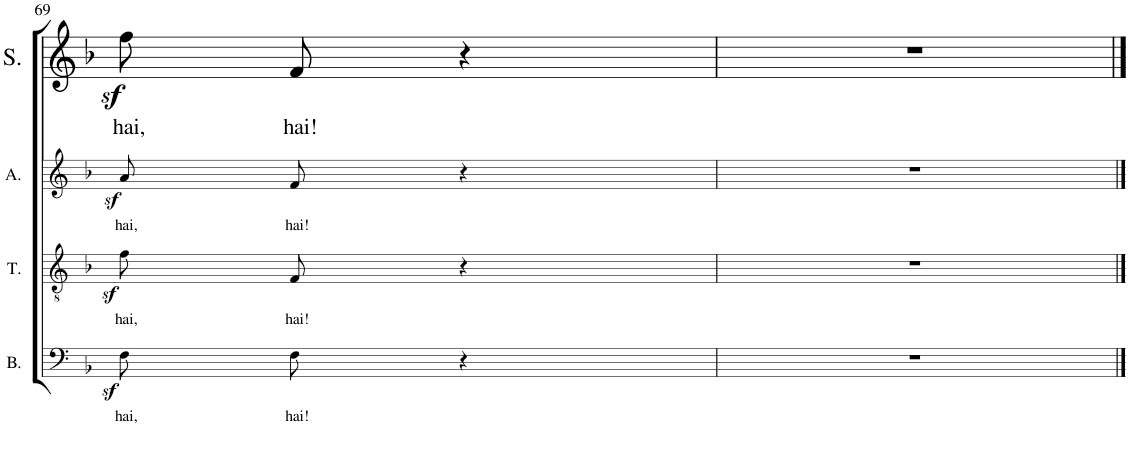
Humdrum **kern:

**kern	**text	**kern	**text	**kern	**text	**kern	**text
*part4	*part4	*part3	*part3	*part2	*part2	*part1	*part1
*staff4	*staff4	*staff3	*staff3	*staff2	*staff2	*staff1	*staff1
*I"Bass	*	*I"Tenor	*	*I"Alto	*	*I"Soprano	*
*I'B.	*	*I'T.	*	*I'A.	*	*I'S.	*
!!LO:PB:g=z
*clefF4	*	*clefGv2	*	*clefG2	*	*clefG2	*
*k[b-]	*	*k[b-]	*	*k[b-]	*	*k[b-]	*
*M2/4	*	*M2/4	*	*M2/4	*	*M2/4	*
=69	=69	=69	=69	=69	=69	=69	=69
!	!LO:LY:b	!	!LO:LY:b	!	!LO:LY:b	!	!LO:LY:b
8Fz<\L	hai,	8fz<\L	hai,	8az</L	hai,	8ffz<\L	hai,
!	!LO:LY:b	!	!LO:LY:b	!	!LO:LY:b	!	!LO:LY:b
8F\J	hai!	8F\J	hai!	8f/J	hai!	8f\J	hai!
4r	.	4r	.	4r	.	4r	.
=70	=70	=70	=70	=70	=70	=70	=70
2r	.	2r	.	2r	.	2r	.
==	==	==	==	==	==	==	==
*-	*-	*-	*-	*-	*-	*-	*-
